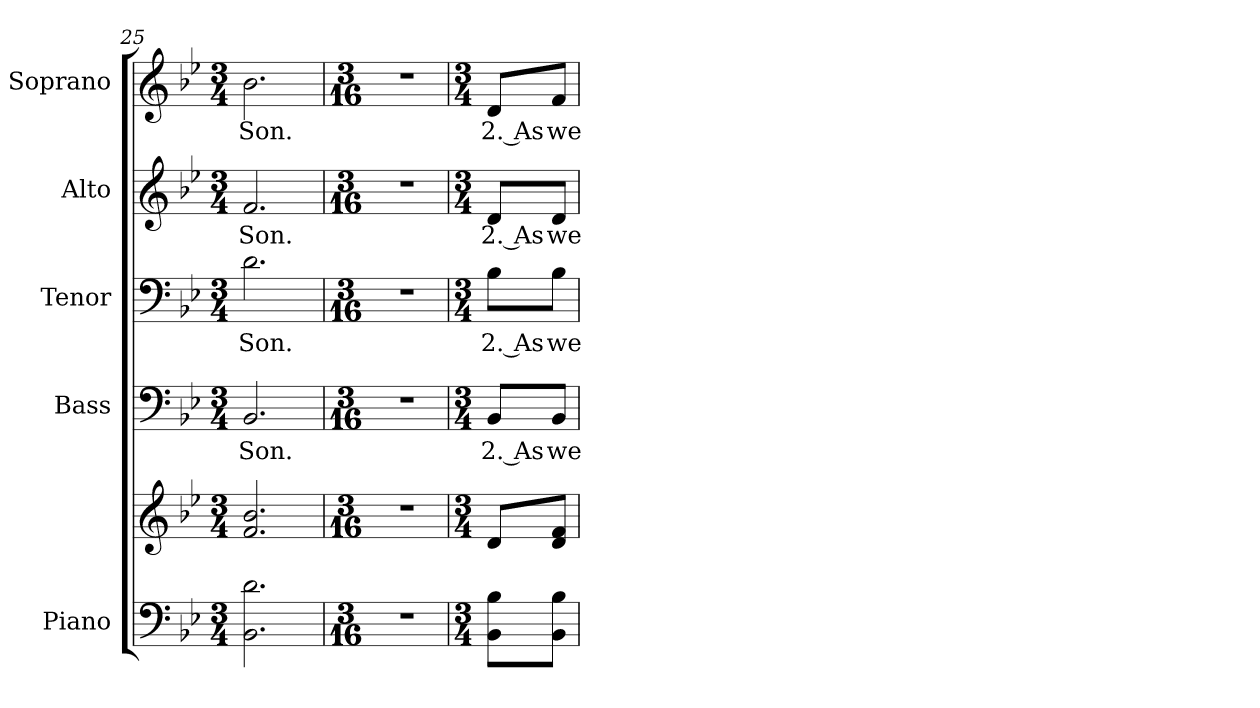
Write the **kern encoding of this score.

**kern	**kern	**kern	**text	**kern	**text	**kern	**text	**kern	**text
*part5	*part5	*part4	*part4	*part3	*part3	*part2	*part2	*part1	*part1
*staff6	*staff5	*staff4	*staff4	*staff3	*staff3	*staff2	*staff2	*staff1	*staff1
*I"Piano	*	*I"Bass	*	*I"Tenor	*	*I"Alto	*	*I"Soprano	*
*I'Pno.	*	*I'B.	*	*I'T.	*	*I'A.	*	*I'S.	*
!!LO:PB:g=z
*clefF4	*clefG2	*clefF4	*	*clefF4	*	*clefG2	*	*clefG2	*
*k[b-e-]	*k[b-e-]	*k[b-e-]	*	*k[b-e-]	*	*k[b-e-]	*	*k[b-e-]	*
*B-:	*B-:	*B-:	*	*B-:	*	*B-:	*	*B-:	*
*M3/4	*M3/4	*M3/4	*	*M3/4	*	*M3/4	*	*M3/4	*
=25	=25	=25	=25	=25	=25	=25	=25	=25	=25
!	!	!	!LO:LY:b:color=#000000	!	!	!	!	!	!
!	!	!	!	!	!LO:LY:b:color=#000000	!	!	!	!
!	!	!	!	!	!	!	!LO:LY:b:color=#000000	!	!
!	!	!	!	!	!	!	!	!	!LO:LY:b:color=#000000
2.BB-i\ 2.di	2.fi/ 2.b-i	2.BB-i/	Son.	2.di\	Son.	2.fi/	Son.	2.b-i\	Son.
=26	=26	=26	=26	=26	=26	=26	=26	=26	=26
*M3/16	*M3/16	*M3/16	*	*M3/16	*	*M3/16	*	*M3/16	*
!LO:N:vis=1	!LO:N:vis=1	!LO:N:vis=1	!	!LO:N:vis=1	!	!LO:N:vis=1	!	!LO:N:vis=1	!
8.r	8.r	8.r	.	8.r	.	8.r	.	8.r	.
!!LO:PB:g=z
=27	=27	=27	=27	=27	=27	=27	=27	=27	=27
*M3/4	*M3/4	*M3/4	*	*M3/4	*	*M3/4	*	*M3/4	*
!	!	!	!LO:LY:b:color=#000000	!	!	!	!	!	!
!	!	!	!	!	!LO:LY:b:color=#000000	!	!	!	!
!	!	!	!	!	!	!	!LO:LY:b:color=#000000	!	!
!	!	!	!	!	!	!	!	!	!LO:LY:b:color=#000000
8BB-i\ 8B-i\L	8di/L	8BB-i/L	2. As	8B-i\L	2. As	8di/L	2. As	8di/L	2. As
!	!	!	!LO:LY:b:color=#000000	!	!	!	!	!	!
!	!	!	!	!	!LO:LY:b:color=#000000	!	!	!	!
!	!	!	!	!	!	!	!LO:LY:b:color=#000000	!	!
!	!	!	!	!	!	!	!	!	!LO:LY:b:color=#000000
8BB-i\ 8B-i\J	8di/ 8fi/J	8BB-i/J	we	8B-i\J	we	8di/J	we	8fi/J	we
=	=	=	=	=	=	=	=	=	=
*-	*-	*-	*-	*-	*-	*-	*-	*-	*-
